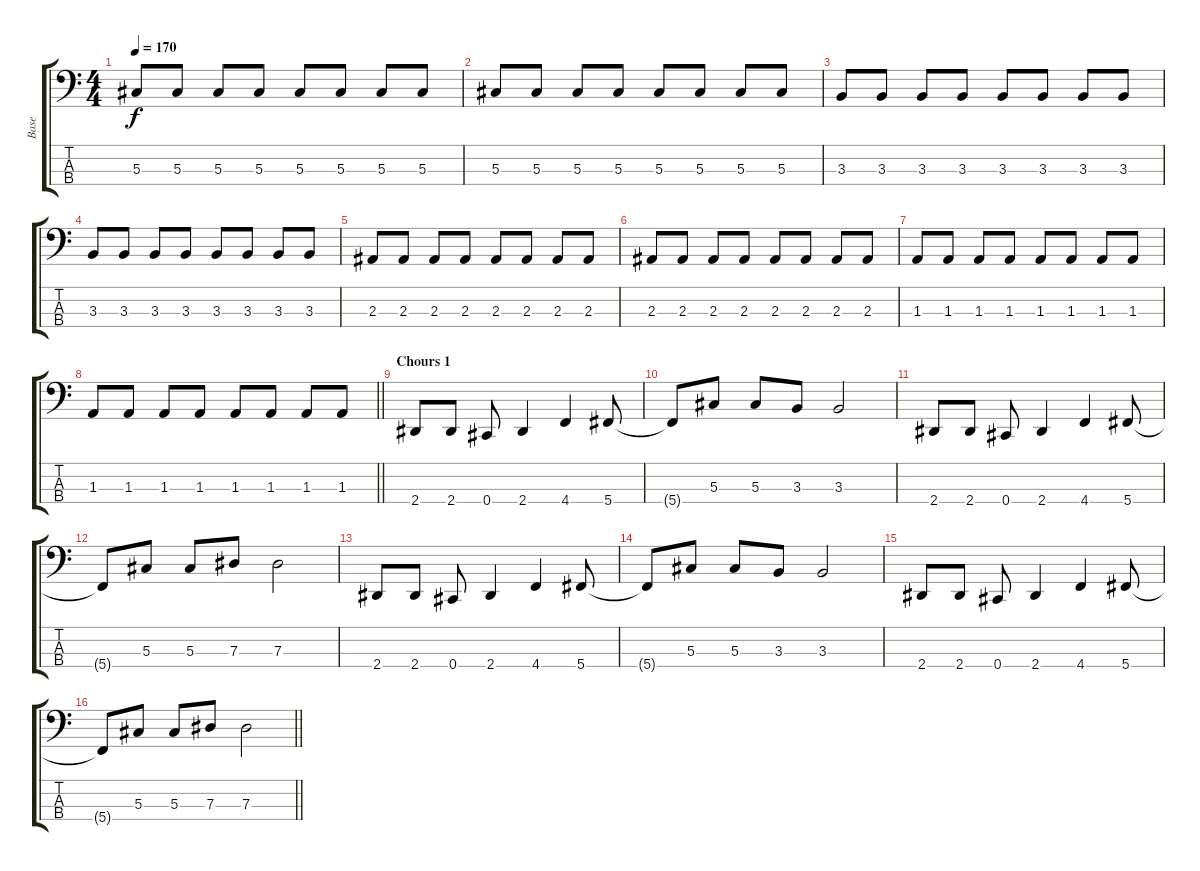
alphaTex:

\track ("Base" "Base") {instrument electricbasspick}
\staff {score tabs}
\tuning (Gb2 Db2 Ab1 Db1) {hide}
\ts (4 4)
\tempo 170
\clef f4
\ks c
5.3.8{dy f} 5.3.8 5.3.8 5.3.8 5.3.8 5.3.8 5.3.8 5.3.8 |
5.3.8 5.3.8 5.3.8 5.3.8 5.3.8 5.3.8 5.3.8 5.3.8 |
3.3.8 3.3.8 3.3.8 3.3.8 3.3.8 3.3.8 3.3.8 3.3.8 |
3.3.8 3.3.8 3.3.8 3.3.8 3.3.8 3.3.8 3.3.8 3.3.8 |
2.3.8 2.3.8 2.3.8 2.3.8 2.3.8 2.3.8 2.3.8 2.3.8 |
2.3.8 2.3.8 2.3.8 2.3.8 2.3.8 2.3.8 2.3.8 2.3.8 |
1.3.8 1.3.8 1.3.8 1.3.8 1.3.8 1.3.8 1.3.8 1.3.8 |
\barLineRight lightlight
1.3.8 1.3.8 1.3.8 1.3.8 1.3.8 1.3.8 1.3.8 1.3.8 |
\section ("" "Chours 1")
2.4.8 2.4.8 0.4.8 2.4.4 4.4.4 5.4.8 |
5.4{t}.8 5.3.8 5.3.8 3.3.8 3.3.2 |
2.4.8 2.4.8 0.4.8 2.4.4 4.4.4 5.4.8 |
5.4{t}.8 5.3.8 5.3.8 7.3.8 7.3.2 |
2.4.8 2.4.8 0.4.8 2.4.4 4.4.4 5.4.8 |
5.4{t}.8 5.3.8 5.3.8 3.3.8 3.3.2 |
2.4.8 2.4.8 0.4.8 2.4.4 4.4.4 5.4.8 |
\barLineRight lightlight
5.4{t}.8 5.3.8 5.3.8 7.3.8 7.3.2
